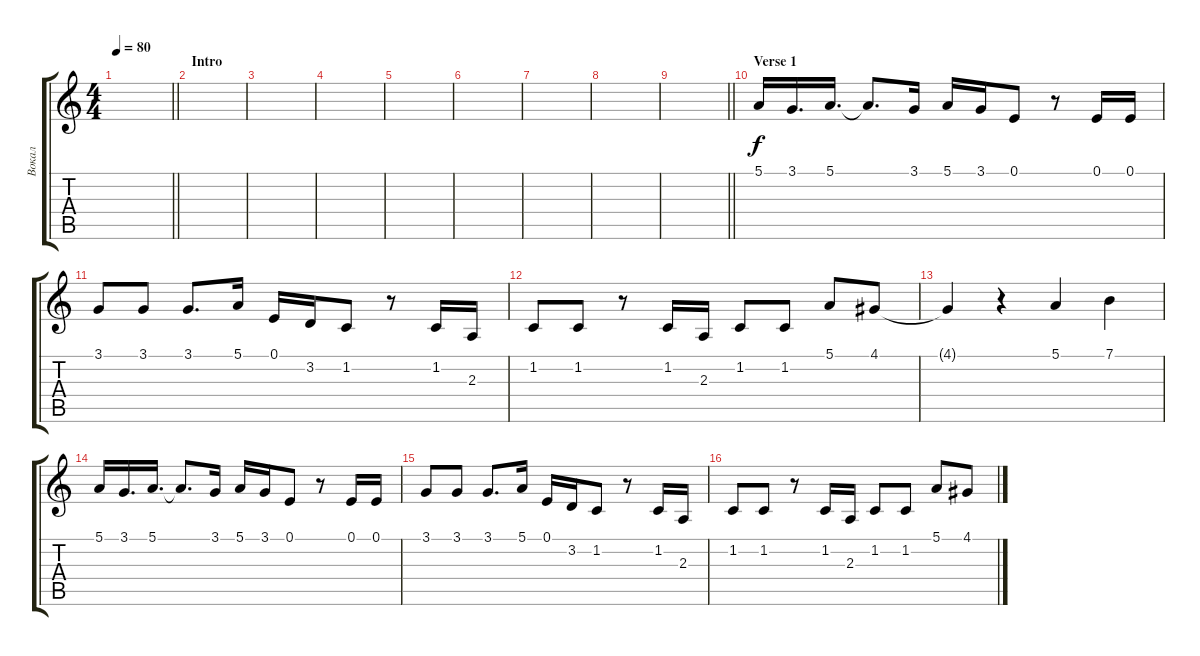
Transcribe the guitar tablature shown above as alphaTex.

\track ("Вокал" "Вокал") {instrument trombone}
\staff {score tabs}
\tuning (E4 B3 G3 D3 A2 E2) {hide}
\ts (4 4)
\tempo 80
\clef g2
\barLineRight lightlight
\ks aminor
|
\section ("" "Intro")
|
|
|
|
|
|
|
\barLineRight lightlight
|
\section ("" "Verse 1")
5.1.16 3.1.16{d} 5.1.16{d} 5.1{t}.8{d} 3.1.16 5.1.16 3.1.16 0.1.8 r.8 0.1.16 0.1.16 |
3.1.8 3.1.8 3.1.8{d} 5.1.16 0.1.16 3.2.16 1.2.8 r.8 1.2.16 2.3.16 |
1.2.8 1.2.8 r.8 1.2.16 2.3.16 1.2.8 1.2.8 5.1.8 4.1.8 |
4.1{t}.4 r.4 5.1.4 7.1.4 |
5.1.16 3.1.16{d} 5.1.16{d} 5.1{t}.8{d} 3.1.16 5.1.16 3.1.16 0.1.8 r.8 0.1.16 0.1.16 |
3.1.8 3.1.8 3.1.8{d} 5.1.16 0.1.16 3.2.16 1.2.8 r.8 1.2.16 2.3.16 |
1.2.8 1.2.8 r.8 1.2.16 2.3.16 1.2.8 1.2.8 5.1.8 4.1.8
